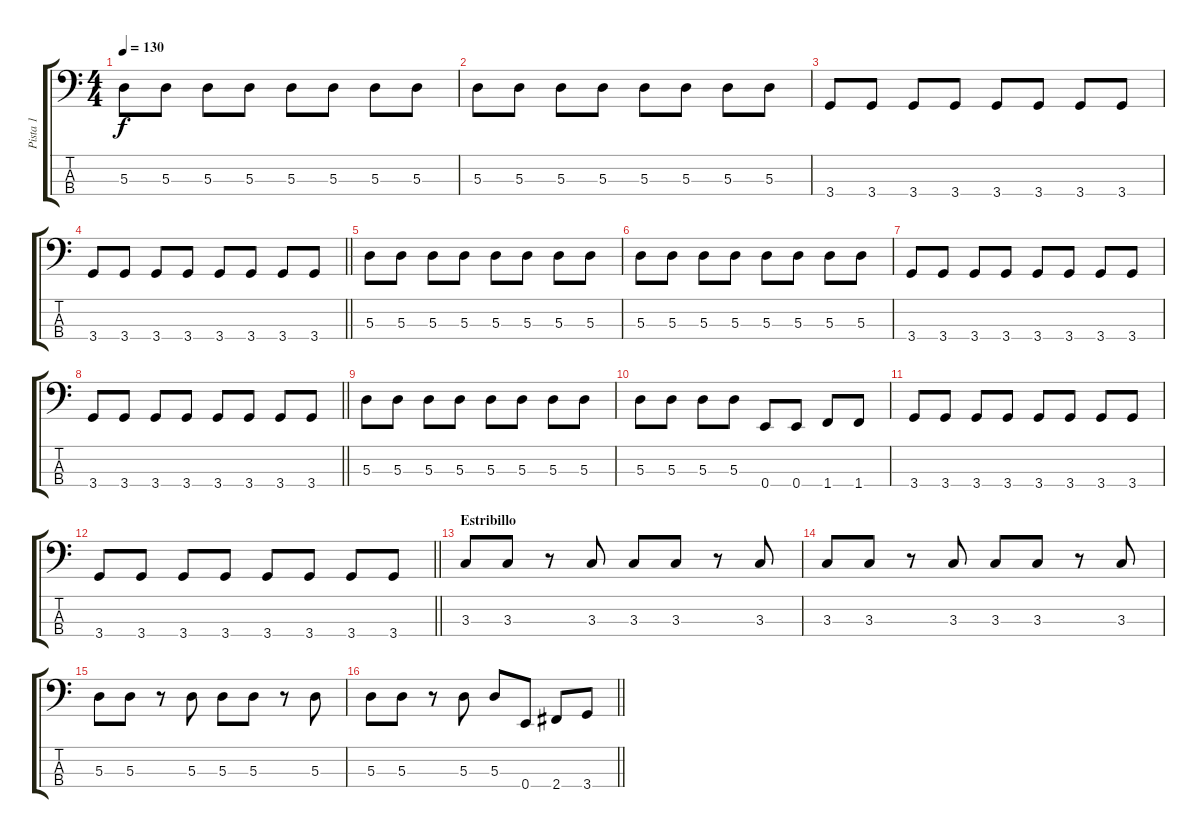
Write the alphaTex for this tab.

\track ("Pista 1" "Pista 1") {instrument electricbassfinger}
\staff {score tabs}
\tuning (G2 D2 A1 E1) {hide}
\ts (4 4)
\tempo 130
\clef f4
\ks c
5.3.8{dy f} 5.3.8 5.3.8 5.3.8 5.3.8 5.3.8 5.3.8 5.3.8 |
5.3.8 5.3.8 5.3.8 5.3.8 5.3.8 5.3.8 5.3.8 5.3.8 |
3.4.8 3.4.8 3.4.8 3.4.8 3.4.8 3.4.8 3.4.8 3.4.8 |
\barLineRight lightlight
3.4.8 3.4.8 3.4.8 3.4.8 3.4.8 3.4.8 3.4.8 3.4.8 |
5.3.8 5.3.8 5.3.8 5.3.8 5.3.8 5.3.8 5.3.8 5.3.8 |
5.3.8 5.3.8 5.3.8 5.3.8 5.3.8 5.3.8 5.3.8 5.3.8 |
3.4.8 3.4.8 3.4.8 3.4.8 3.4.8 3.4.8 3.4.8 3.4.8 |
\barLineRight lightlight
3.4.8 3.4.8 3.4.8 3.4.8 3.4.8 3.4.8 3.4.8 3.4.8 |
5.3.8 5.3.8 5.3.8 5.3.8 5.3.8 5.3.8 5.3.8 5.3.8 |
5.3.8 5.3.8 5.3.8 5.3.8 0.4.8 0.4.8 1.4.8 1.4.8 |
3.4.8 3.4.8 3.4.8 3.4.8 3.4.8 3.4.8 3.4.8 3.4.8 |
\barLineRight lightlight
3.4.8 3.4.8 3.4.8 3.4.8 3.4.8 3.4.8 3.4.8 3.4.8 |
\section ("" "Estribillo")
3.3.8 3.3.8 r.8 3.3.8 3.3.8 3.3.8 r.8 3.3.8 |
3.3.8 3.3.8 r.8 3.3.8 3.3.8 3.3.8 r.8 3.3.8 |
5.3.8 5.3.8 r.8 5.3.8 5.3.8 5.3.8 r.8 5.3.8 |
\barLineRight lightlight
5.3.8 5.3.8 r.8 5.3.8 5.3.8 0.4.8 2.4.8 3.4.8
